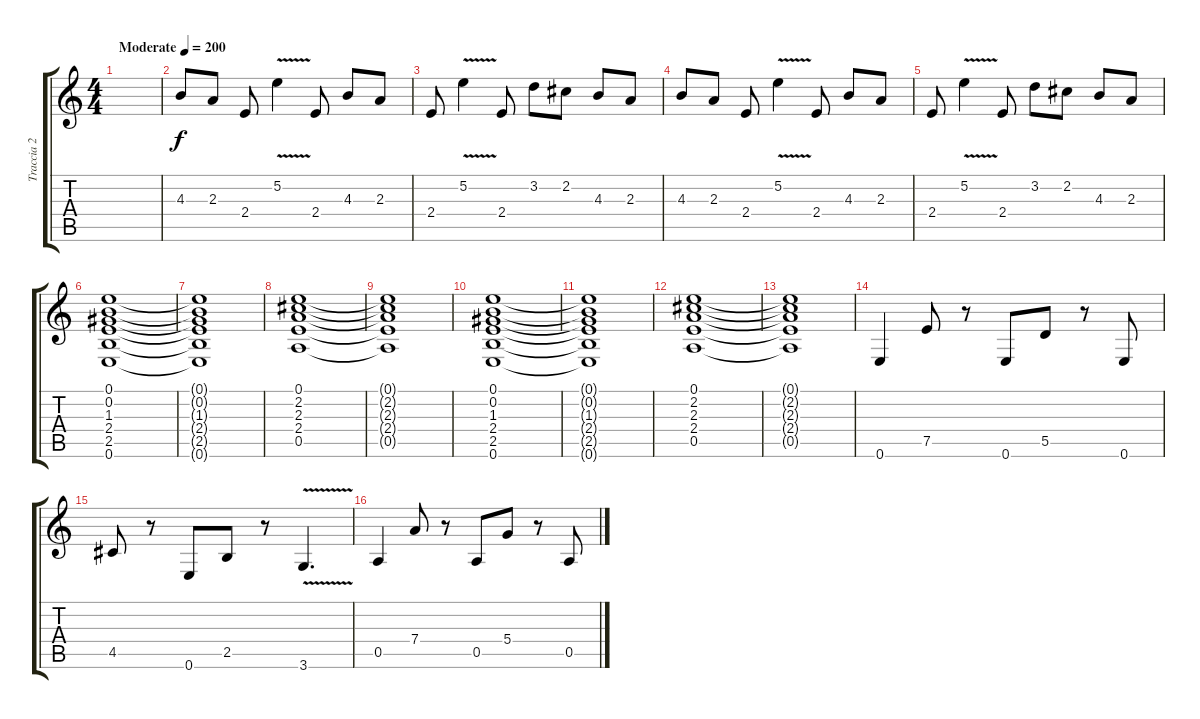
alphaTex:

\track ("Traccia 2" "Traccia 2") {instrument overdrivenguitar}
\staff {score tabs}
\tuning (E4 B3 G3 D3 A2 E2) {hide}
\ts (4 4)
\tempo (200 "Moderate")
\clef g2
\ks c
|
4.3.8{volume 10} 2.3.8 2.4.8 5.2{v}.4 2.4.8 4.3.8 2.3.8 |
2.4.8 5.2{v}.4 2.4.8 3.2.8 2.2.8 4.3.8 2.3.8 |
4.3.8 2.3.8 2.4.8 5.2{v}.4 2.4.8 4.3.8 2.3.8 |
2.4.8 5.2{v}.4 2.4.8 3.2.8 2.2.8 4.3.8 2.3.8 |
(0.1 0.2 1.3 2.4 2.5 0.6).1 |
(0.1{t} 0.2{t} 1.3{t} 2.4{t} 2.5{t} 0.6{t}).1 |
(0.1 2.2 2.3 2.4 0.5).1 |
(0.1{t} 2.2{t} 2.3{t} 2.4{t} 0.5{t}).1 |
(0.1 0.2 1.3 2.4 2.5 0.6).1 |
(0.1{t} 0.2{t} 1.3{t} 2.4{t} 2.5{t} 0.6{t}).1 |
(0.1 2.2 2.3 2.4 0.5).1 |
(0.1{t} 2.2{t} 2.3{t} 2.4{t} 0.5{t}).1 |
0.6.4 7.5.8 r.8 0.6.8 5.5.8 r.8 0.6.8 |
4.5.8 r.8 0.6.8 2.5.8 r.8 3.6{v}.4{d} |
0.5.4 7.4.8 r.8 0.5.8 5.4.8 r.8 0.5.8
